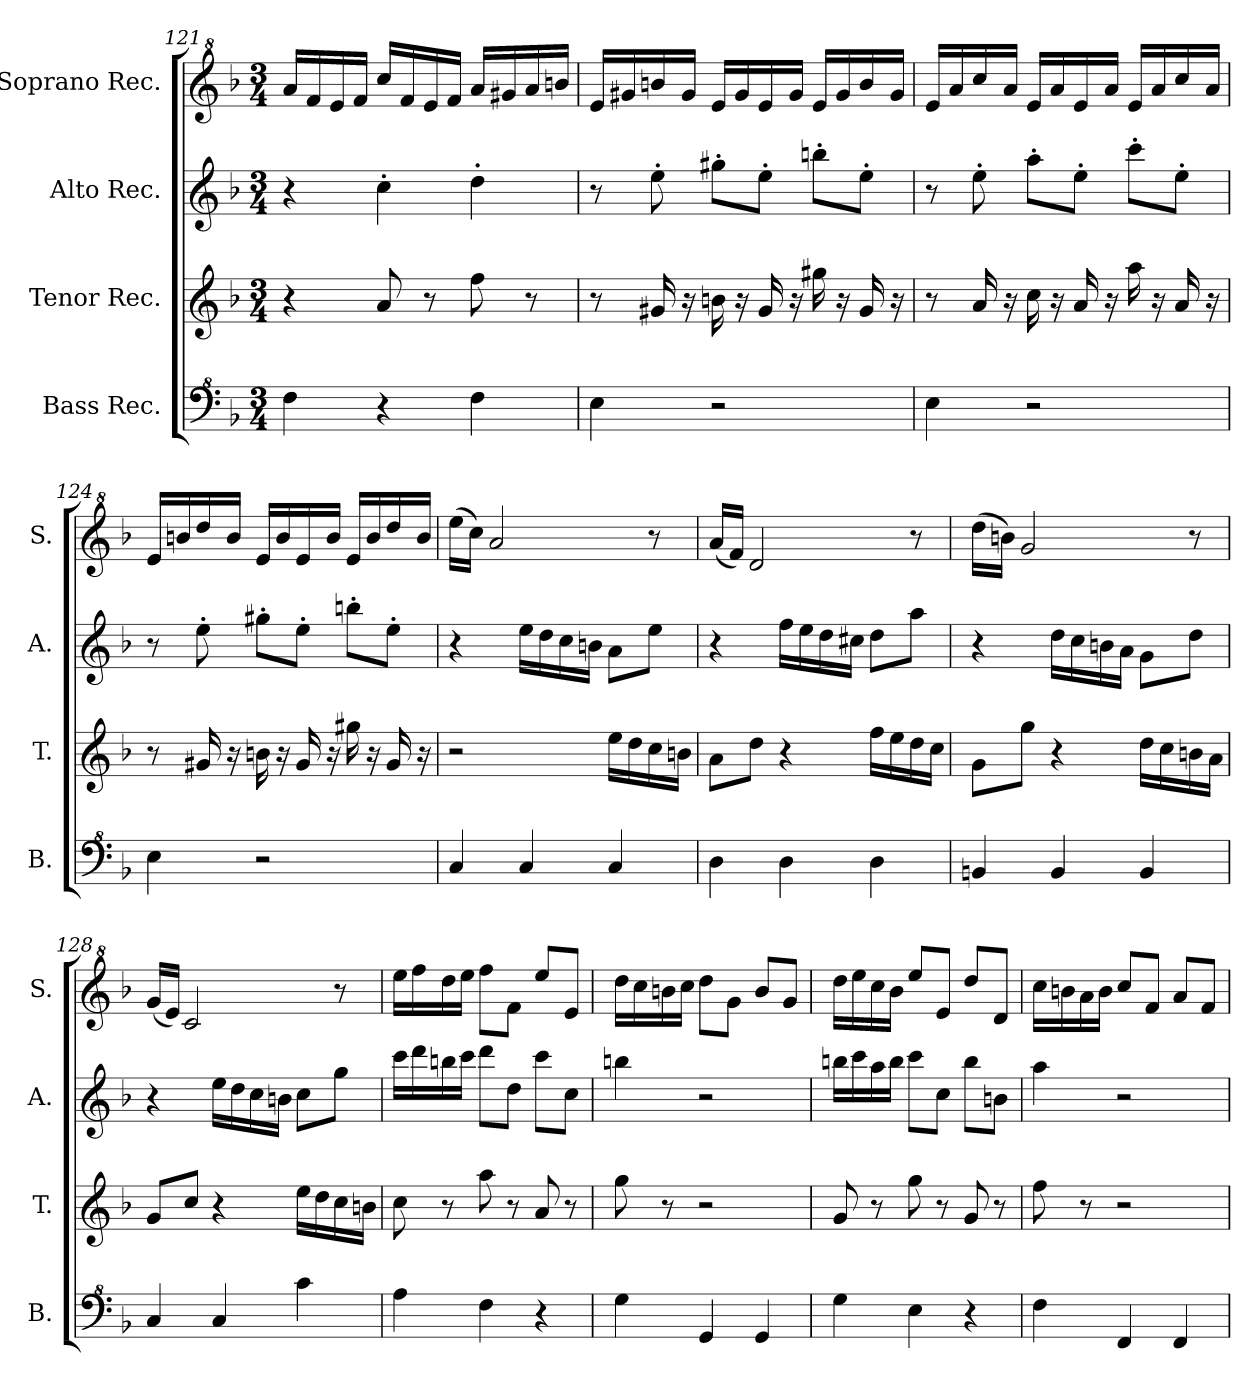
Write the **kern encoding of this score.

**kern	**kern	**kern	**kern
*part4	*part3	*part2	*part1
*staff4	*staff3	*staff2	*staff1
*I"Bass Rec.	*I"Tenor Rec.	*I"Alto Rec.	*I"Soprano Rec.
*I'B.	*I'T.	*I'A.	*I'S.
*clefF^4	*clefG2	*clefG2	*clefG^2
*k[b-]	*k[b-]	*k[b-]	*k[b-]
*M3/4	*M3/4	*M3/4	*M3/4
=121	=121	=121	=121
4f\	4r	4r	16aa/LL
.	.	.	16ff/
.	.	.	16ee/
.	.	.	16ff/JJ
4r	8a/	4cc'\	16ccc/LL
.	.	.	16ff/
.	8r	.	16ee/
.	.	.	16ff/JJ
4f\	8ff\	4dd'\	16aa/LL
.	.	.	16gg#X/
.	8r	.	16aa/
.	.	.	16bbn/JJ
=122	=122	=122	=122
4e\	8r	8r	16ee/LL
.	.	.	16gg#X/
.	16g#X/	8ee'\	16bbn/
.	16r	.	16gg#/JJ
2r	16bn\	8gg#X'\L	16ee/LL
.	16r	.	16gg#/
.	16g#/	8ee'\J	16ee/
.	16r	.	16gg#/JJ
.	16gg#X\	8bbn'\L	16ee/LL
.	16r	.	16gg#/
.	16g#/	8ee'\J	16bb/
.	16r	.	16gg#/JJ
!!LO:LB:g=z
=123	=123	=123	=123
4e\	8r	8r	16ee/LL
.	.	.	16aa/
.	16a/	8ee'\	16ccc/
.	16r	.	16aa/JJ
2r	16cc\	8aa'\L	16ee/LL
.	16r	.	16aa/
.	16a/	8ee'\J	16ee/
.	16r	.	16aa/JJ
.	16aa\	8ccc'\L	16ee/LL
.	16r	.	16aa/
.	16a/	8ee'\J	16ccc/
.	16r	.	16aa/JJ
=124	=124	=124	=124
4e\	8r	8r	16ee/LL
.	.	.	16bbn/
.	16g#X/	8ee'\	16ddd/
.	16r	.	16bb/JJ
2r	16bn\	8gg#X'\L	16ee/LL
.	16r	.	16bb/
.	16g#/	8ee'\J	16ee/
.	16r	.	16bb/JJ
.	16gg#X\	8bbn'\L	16ee/LL
.	16r	.	16bb/
.	16g#/	8ee'\J	16ddd/
.	16r	.	16bb/JJ
=125	=125	=125	=125
4c/	2r	4r	(16eee\LL
.	.	.	16ccc\JJ)
.	.	.	2aa/
4c/	.	16ee\LL	.
.	.	16dd\	.
.	.	16cc\	.
.	.	16bn\JJ	.
4c/	16ee\LL	8a\L	.
.	16dd\	.	.
.	16cc\	8ee\J	8r
.	16bn\JJ	.	.
=126	=126	=126	=126
4d\	8a\L	4r	(16aa/LL
.	.	.	16ff/JJ)
.	8dd\J	.	2dd/
4d\	4r	16ff\LL	.
.	.	16ee\	.
.	.	16dd\	.
.	.	16cc#X\JJ	.
4d\	16ff\LL	8dd\L	.
.	16ee\	.	.
.	16dd\	8aa\J	8r
.	16cc\JJ	.	.
=127	=127	=127	=127
4Bn/	8g\L	4r	(16ddd\LL
.	.	.	16bbn\JJ)
.	8gg\J	.	2gg/
4B/	4r	16dd\LL	.
.	.	16cc\	.
.	.	16bn\	.
.	.	16a\JJ	.
4B/	16dd\LL	8g\L	.
.	16cc\	.	.
.	16bn\	8dd\J	8r
.	16a\JJ	.	.
=128	=128	=128	=128
4c/	8g/L	4r	(16gg/LL
.	.	.	16ee/JJ)
.	8cc/J	.	2cc/
4c/	4r	16ee\LL	.
.	.	16dd\	.
.	.	16cc\	.
.	.	16bn\JJ	.
4cc\	16ee\LL	8cc\L	.
.	16dd\	.	.
.	16cc\	8gg\J	8r
.	16bn\JJ	.	.
!!LO:LB:g=z
=129	=129	=129	=129
4a\	8cc\	16ccc\LL	16eee\LL
.	.	16ddd\	16fff\
.	8r	16bbn\	16ddd\
.	.	16ccc\JJ	16eee\JJ
4f\	8aa\	8ddd\L	8fff\L
.	8r	8dd\J	8ff\J
4r	8a/	8ccc\L	8eee/L
.	8r	8cc\J	8ee/J
=130	=130	=130	=130
4g\	8gg\	4bbn\	16ddd\LL
.	.	.	16ccc\
.	8r	.	16bbn\
.	.	.	16ccc\JJ
4G/	2r	2r	8ddd\L
.	.	.	8gg\J
4G/	.	.	8bb/L
.	.	.	8gg/J
=131	=131	=131	=131
4g\	8g/	16bbn\LL	16ddd\LL
.	.	16ccc\	16eee\
.	8r	16aa\	16ccc\
.	.	16bb\JJ	16bb-\JJ
4e\	8gg\	8ccc\L	8eee/L
.	8r	8cc\J	8ee/J
4r	8g/	8bb\L	8ddd/L
.	8r	8bn\J	8dd/J
=132	=132	=132	=132
4f\	8ff\	4aa\	16ccc\LL
.	.	.	16bbn\
.	8r	.	16aa\
.	.	.	16bb\JJ
4F/	2r	2r	8ccc/L
.	.	.	8ff/J
4F/	.	.	8aa/L
.	.	.	8ff/J
=	=	=	=
*-	*-	*-	*-
